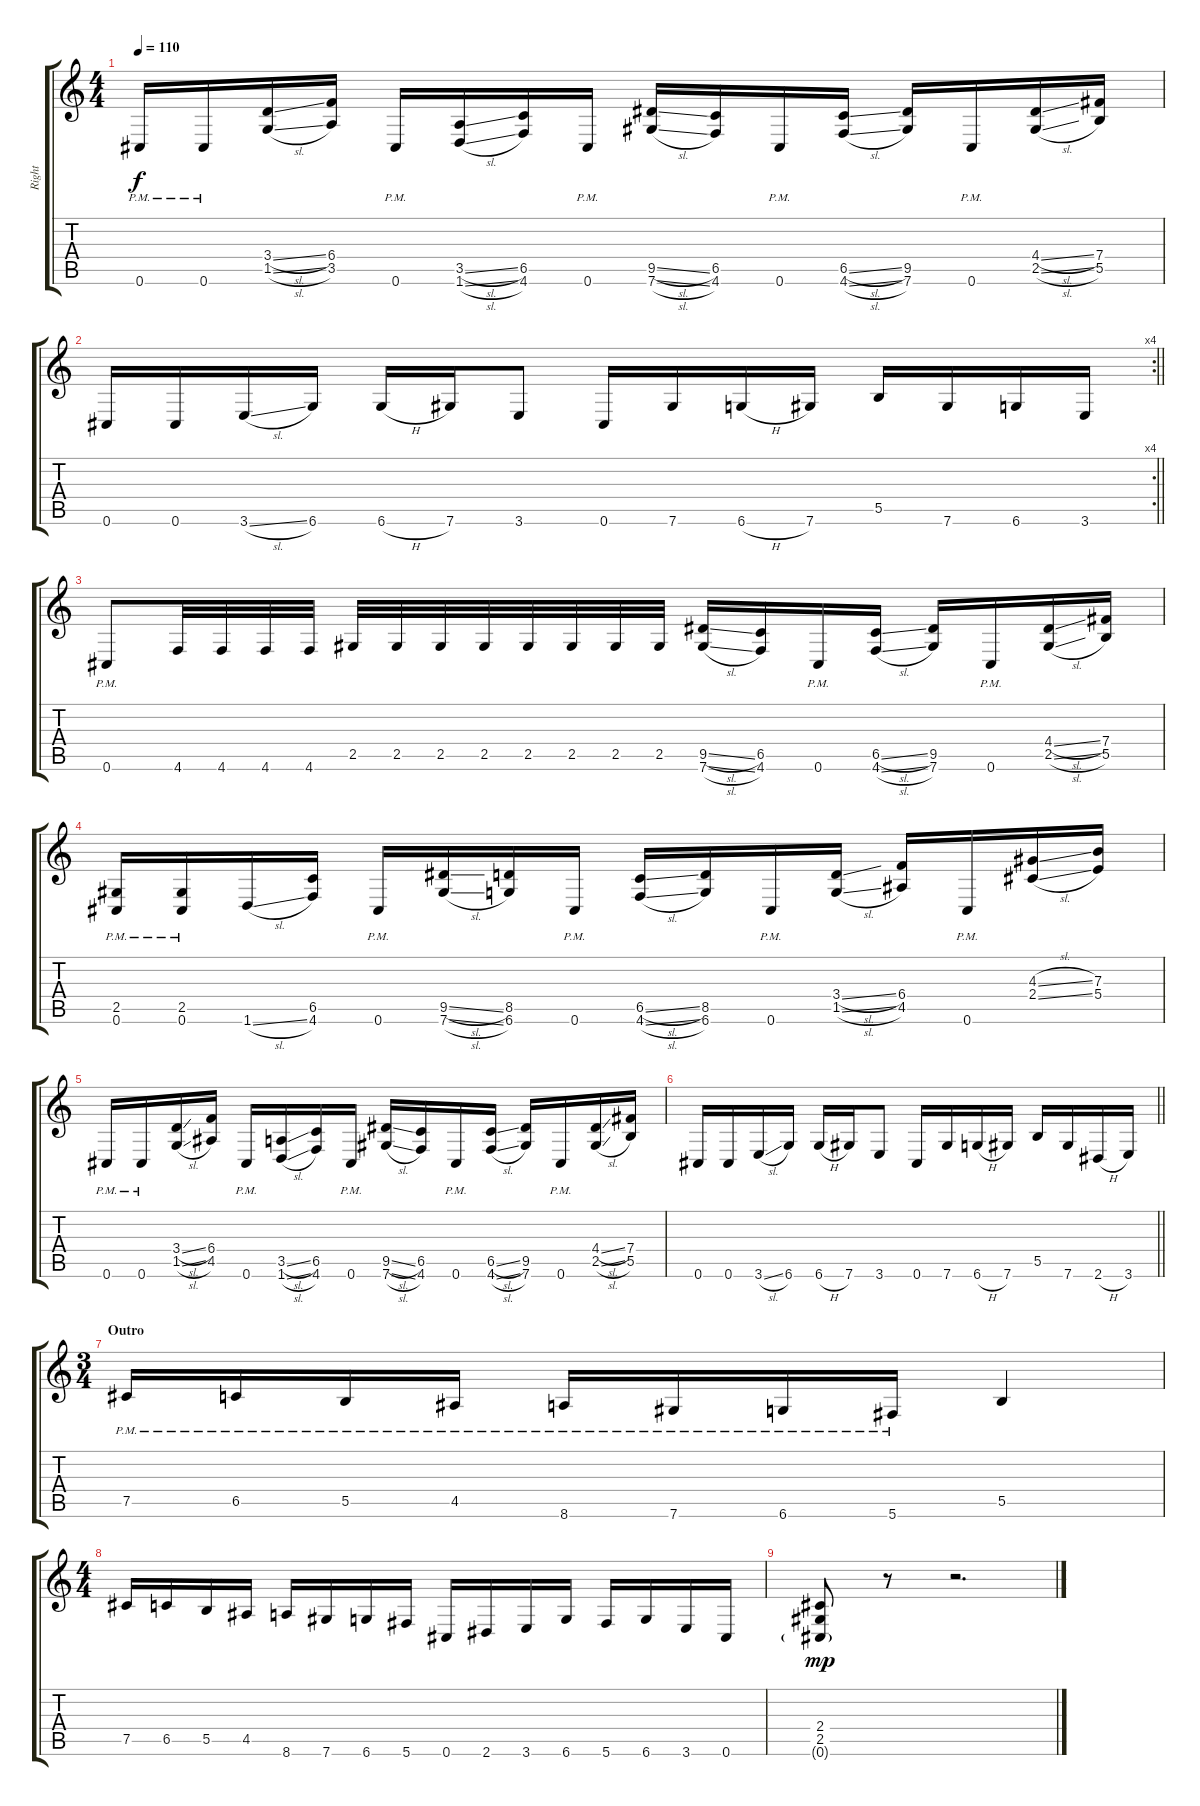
\track ("Right" "Right") {instrument distortionguitar}
\staff {score tabs}
\tuning (Db4 Ab3 E3 B2 Gb2 Db2) {hide}
\ts (4 4)
\tempo 110
\clef g2
\ks c
0.6{pm}.16{dy f} 0.6{pm}.16 (3.4{sl} 1.5{sl}).16 (6.4 3.5).16 0.6{pm}.16 (3.5{sl} 1.6{sl}).16 (6.5 4.6).16 0.6{pm}.16 (9.5{sl} 7.6{sl}).16 (6.5 4.6).16 0.6{pm}.16 (6.5{sl} 4.6{sl}).16 (9.5 7.6).16 0.6{pm}.16 (4.4{sl} 2.5{sl}).16 (7.4 5.5).16 |
\rc 4
\barLineRight lightlight
0.6.16 0.6.16 3.6{sl}.16 6.6.16 6.6{h}.16 7.6.16 3.6.8 0.6.16 7.6.16 6.6{h}.16 7.6.16 5.5.16 7.6.16 6.6.16 3.6.16 |
0.6{pm}.8 4.6.32 4.6.32 4.6.32 4.6.32 2.5.32 2.5.32 2.5.32 2.5.32 2.5.32 2.5.32 2.5.32 2.5.32 (9.5{sl} 7.6{sl}).16 (6.5 4.6).16 0.6{pm}.16 (6.5{sl} 4.6{sl}).16 (9.5 7.6).16 0.6{pm}.16 (4.4{sl} 2.5{sl}).16 (7.4 5.5).16 |
(2.5{pm} 0.6{pm}).16 (2.5{pm} 0.6{pm}).16 1.6{sl}.16 (6.5 4.6).16 0.6{pm}.16 (9.5{sl} 7.6{sl}).16 (8.5 6.6).16 0.6{pm}.16 (6.5{sl} 4.6{sl}).16 (8.5 6.6).16 0.6{pm}.16 (3.4{sl} 1.5{sl}).16 (6.4 4.5).16 0.6{pm}.16 (4.3{sl} 2.4{sl}).16 (7.3 5.4).16 |
0.6{pm}.16 0.6{pm}.16 (3.4{sl} 1.5{sl}).16 (6.4 4.5).16 0.6{pm}.16 (3.5{sl} 1.6{sl}).16 (6.5 4.6).16 0.6{pm}.16 (9.5{sl} 7.6{sl}).16 (6.5 4.6).16 0.6{pm}.16 (6.5{sl} 4.6{sl}).16 (9.5 7.6).16 0.6{pm}.16 (4.4{sl} 2.5{sl}).16 (7.4 5.5).16 |
\barLineRight lightlight
0.6.16 0.6.16 3.6{sl}.16 6.6.16 6.6{h}.16 7.6.16 3.6.8 0.6.16 7.6.16 6.6{h}.16 7.6.16 5.5.16 7.6.16 2.6{h}.16 3.6.16 |
\ts (3 4)
\section ("" "Outro")
7.5{pm}.16 6.5{pm}.16 5.5{pm}.16 4.5{pm}.16 8.6{pm}.16 7.6{pm}.16 6.6{pm}.16 5.6{pm}.16 5.5.4 |
\ts (4 4)
7.5.16 6.5.16 5.5.16 4.5.16 8.6.16 7.6.16 6.6.16 5.6.16 0.6.16 2.6.16 3.6.16 6.6.16 5.6.16 6.6.16 3.6.16 0.6.16 |
(2.4 2.5 0.6{g}).8{dy mp} r.8 r.2{d}
